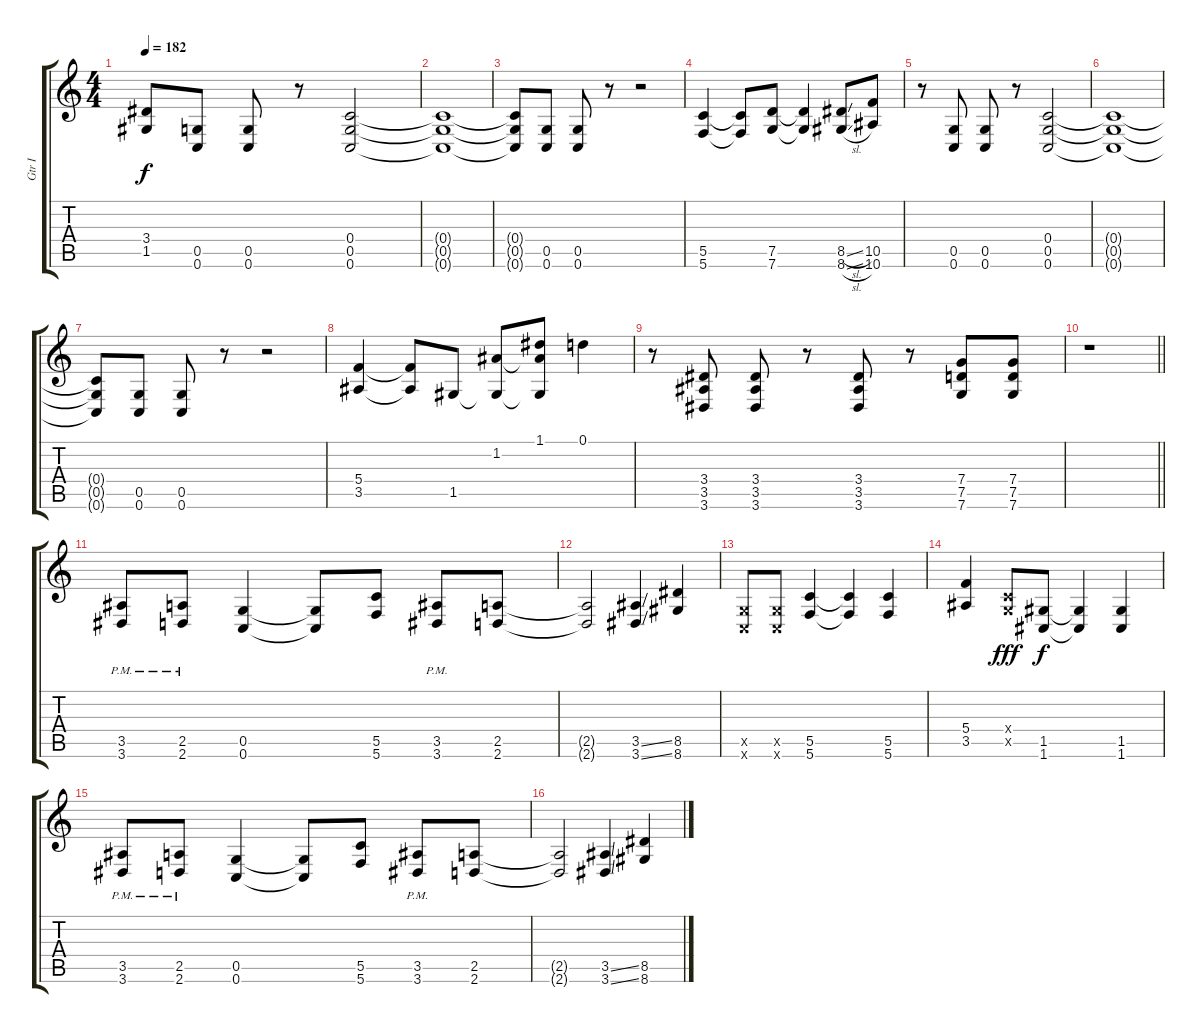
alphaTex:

\track ("Gtr I" "Gtr I") {instrument distortionguitar}
\staff {score tabs}
\tuning (D4 A3 F3 C3 G2 C2) {hide}
\ts (4 4)
\tempo 182
\clef g2
\ks c
(3.4{t} 1.5{t}).8{dy f} (0.5 0.6).8 (0.5 0.6).8 r.8 (0.4 0.5 0.6).2 |
(0.4{t} 0.5{t} 0.6{t}).1 |
(0.4{t} 0.5{t} 0.6{t}).8 (0.5 0.6).8 (0.5 0.6).8 r.8 r.2 |
(5.5 5.6).4 (5.5{t} 5.6{t}).8 (7.5 7.6).8 (7.5{t} 7.6{t}).4 (8.5{sl} 8.6{sl}).8 (10.5 10.6).8 |
r.8 (0.5 0.6).8 (0.5 0.6).8 r.8 (0.4 0.5 0.6).2 |
(0.4{t} 0.5{t} 0.6{t}).1 |
(0.4{t} 0.5{t} 0.6{t}).8 (0.5 0.6).8 (0.5 0.6).8 r.8 r.2 |
(5.4 3.5).4 (5.4{t} 3.5{t}).8 1.5.8 (1.2 1.5{t}).8 (1.1 1.2{t} 1.5{t}).8 0.1.4 |
r.8 (3.4 3.5 3.6).8 (3.4 3.5 3.6).8 r.8 (3.4 3.5 3.6).8 r.8 (7.4 7.5 7.6).8 (7.4 7.5 7.6).8 |
\barLineRight lightlight
r.1 |
(3.5{pm} 3.6{pm}).8 (2.5{pm} 2.6{pm}).8 (0.5 0.6).4 (0.5{t} 0.6{t}).8 (5.5 5.6).8 (3.5{pm} 3.6{pm}).8 (2.5 2.6).8 |
(2.5{t} 2.6{t}).2 (3.5{ss} 3.6{ss}).4 (8.5 8.6).4 |
(0.5{x} 0.6{x}).8 (0.5{x} 0.6{x}).8 (5.5 5.6).4 (5.5{t} 5.6{t}).4 (5.5 5.6).4 |
(5.4 3.5).4 (0.4{x} 0.5{x}).8{dy fff} (1.5 1.6).8{dy f} (1.5{t} 1.6{t}).4 (1.5 1.6).4 |
(3.5{pm} 3.6{pm}).8 (2.5{pm} 2.6{pm}).8 (0.5 0.6).4 (0.5{t} 0.6{t}).8 (5.5 5.6).8 (3.5{pm} 3.6{pm}).8 (2.5 2.6).8 |
(2.5{t} 2.6{t}).2 (3.5{ss} 3.6{ss}).4 (8.5 8.6).4
